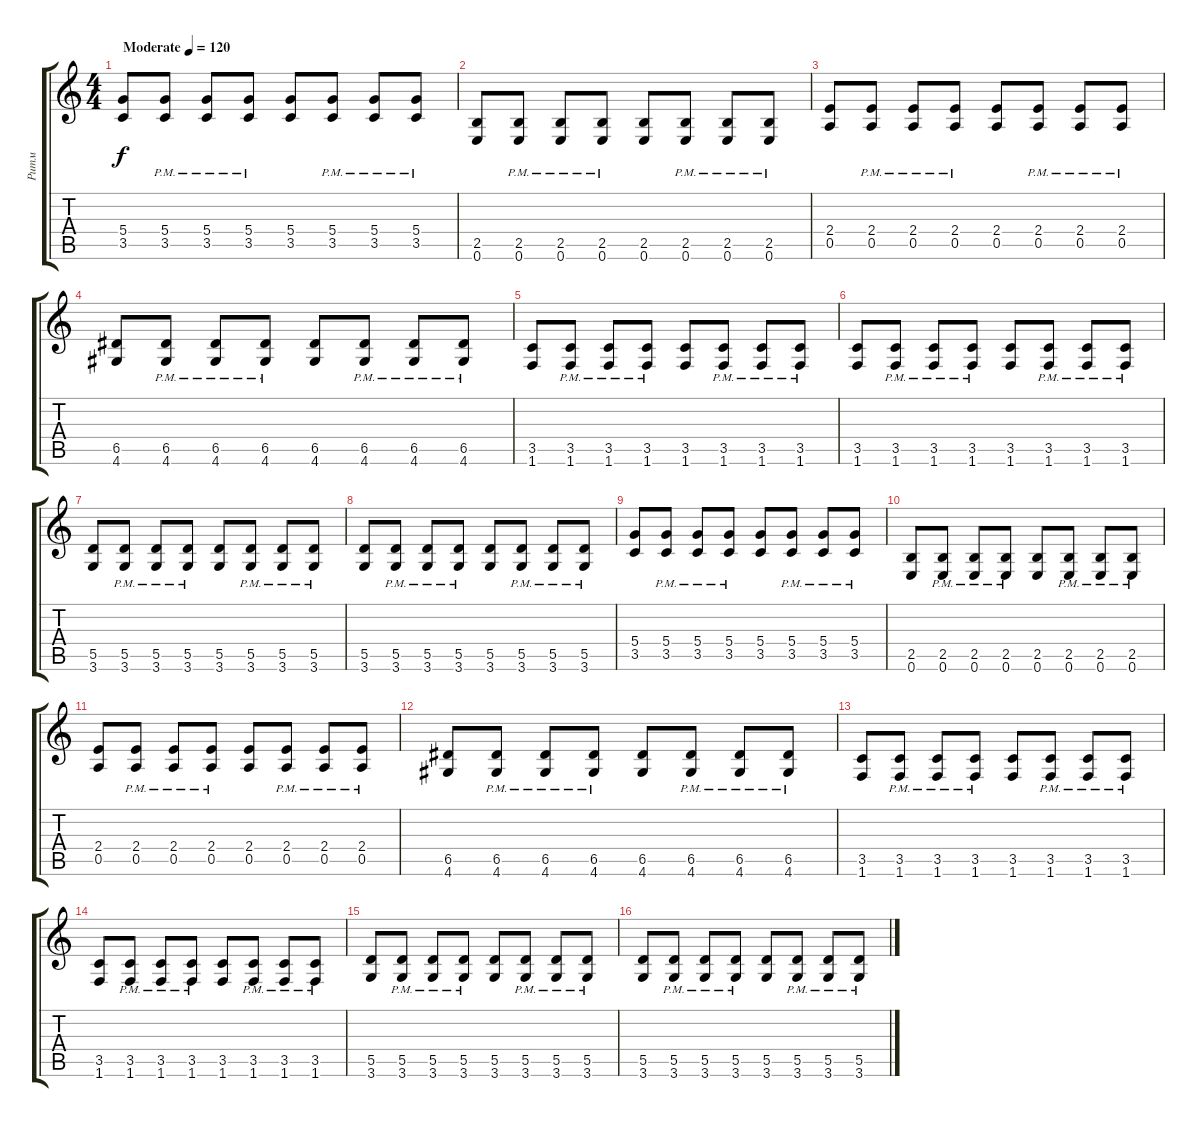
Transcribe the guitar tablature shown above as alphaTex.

\track ("Ритм" "Ритм") {instrument distortionguitar}
\staff {score tabs}
\tuning (E4 B3 G3 D3 A2 E2) {hide}
\ts (4 4)
\section ("" "")
\tempo (120 "Moderate")
\clef g2
\ks c
(5.4 3.5).8{dy f instrument distortionguitar} (5.4{pm} 3.5{pm}).8 (5.4{pm} 3.5{pm}).8 (5.4{pm} 3.5{pm}).8 (5.4 3.5).8 (5.4{pm} 3.5{pm}).8 (5.4{pm} 3.5{pm}).8 (5.4{pm} 3.5{pm}).8 |
(2.5 0.6).8 (2.5{pm} 0.6{pm}).8 (2.5{pm} 0.6{pm}).8 (2.5{pm} 0.6{pm}).8 (2.5 0.6).8 (2.5{pm} 0.6{pm}).8 (2.5{pm} 0.6{pm}).8 (2.5{pm} 0.6{pm}).8 |
(2.4 0.5).8 (2.4{pm} 0.5{pm}).8 (2.4{pm} 0.5{pm}).8 (2.4{pm} 0.5{pm}).8 (2.4 0.5).8 (2.4{pm} 0.5{pm}).8 (2.4{pm} 0.5{pm}).8 (2.4{pm} 0.5{pm}).8 |
(6.5 4.6).8 (6.5{pm} 4.6{pm}).8 (6.5{pm} 4.6{pm}).8 (6.5{pm} 4.6{pm}).8 (6.5 4.6).8 (6.5{pm} 4.6{pm}).8 (6.5{pm} 4.6{pm}).8 (6.5{pm} 4.6{pm}).8 |
(3.5 1.6).8 (3.5{pm} 1.6{pm}).8 (3.5{pm} 1.6{pm}).8 (3.5{pm} 1.6{pm}).8 (3.5 1.6).8 (3.5{pm} 1.6{pm}).8 (3.5{pm} 1.6{pm}).8 (3.5{pm} 1.6{pm}).8 |
(3.5 1.6).8 (3.5{pm} 1.6{pm}).8 (3.5{pm} 1.6{pm}).8 (3.5{pm} 1.6{pm}).8 (3.5 1.6).8 (3.5{pm} 1.6{pm}).8 (3.5{pm} 1.6{pm}).8 (3.5{pm} 1.6{pm}).8 |
(5.5 3.6).8 (5.5{pm} 3.6{pm}).8 (5.5{pm} 3.6{pm}).8 (5.5{pm} 3.6{pm}).8 (5.5 3.6).8 (5.5{pm} 3.6{pm}).8 (5.5{pm} 3.6{pm}).8 (5.5{pm} 3.6{pm}).8 |
(5.5 3.6).8 (5.5{pm} 3.6{pm}).8 (5.5{pm} 3.6{pm}).8 (5.5{pm} 3.6{pm}).8 (5.5 3.6).8 (5.5{pm} 3.6{pm}).8 (5.5{pm} 3.6{pm}).8 (5.5{pm} 3.6{pm}).8 |
(5.4 3.5).8 (5.4{pm} 3.5{pm}).8 (5.4{pm} 3.5{pm}).8 (5.4{pm} 3.5{pm}).8 (5.4 3.5).8 (5.4{pm} 3.5{pm}).8 (5.4{pm} 3.5{pm}).8 (5.4{pm} 3.5{pm}).8 |
(2.5 0.6).8 (2.5{pm} 0.6{pm}).8 (2.5{pm} 0.6{pm}).8 (2.5{pm} 0.6{pm}).8 (2.5 0.6).8 (2.5{pm} 0.6{pm}).8 (2.5{pm} 0.6{pm}).8 (2.5{pm} 0.6{pm}).8 |
(2.4 0.5).8 (2.4{pm} 0.5{pm}).8 (2.4{pm} 0.5{pm}).8 (2.4{pm} 0.5{pm}).8 (2.4 0.5).8 (2.4{pm} 0.5{pm}).8 (2.4{pm} 0.5{pm}).8 (2.4{pm} 0.5{pm}).8 |
(6.5 4.6).8 (6.5{pm} 4.6{pm}).8 (6.5{pm} 4.6{pm}).8 (6.5{pm} 4.6{pm}).8 (6.5 4.6).8 (6.5{pm} 4.6{pm}).8 (6.5{pm} 4.6{pm}).8 (6.5{pm} 4.6{pm}).8 |
(3.5 1.6).8 (3.5{pm} 1.6{pm}).8 (3.5{pm} 1.6{pm}).8 (3.5{pm} 1.6{pm}).8 (3.5 1.6).8 (3.5{pm} 1.6{pm}).8 (3.5{pm} 1.6{pm}).8 (3.5{pm} 1.6{pm}).8 |
(3.5 1.6).8 (3.5{pm} 1.6{pm}).8 (3.5{pm} 1.6{pm}).8 (3.5{pm} 1.6{pm}).8 (3.5 1.6).8 (3.5{pm} 1.6{pm}).8 (3.5{pm} 1.6{pm}).8 (3.5{pm} 1.6{pm}).8 |
(5.5 3.6).8 (5.5{pm} 3.6{pm}).8 (5.5{pm} 3.6{pm}).8 (5.5{pm} 3.6{pm}).8 (5.5 3.6).8 (5.5{pm} 3.6{pm}).8 (5.5{pm} 3.6{pm}).8 (5.5{pm} 3.6{pm}).8 |
(5.5 3.6).8 (5.5{pm} 3.6{pm}).8 (5.5{pm} 3.6{pm}).8 (5.5{pm} 3.6{pm}).8 (5.5 3.6).8 (5.5{pm} 3.6{pm}).8 (5.5{pm} 3.6{pm}).8 (5.5{pm} 3.6{pm}).8
